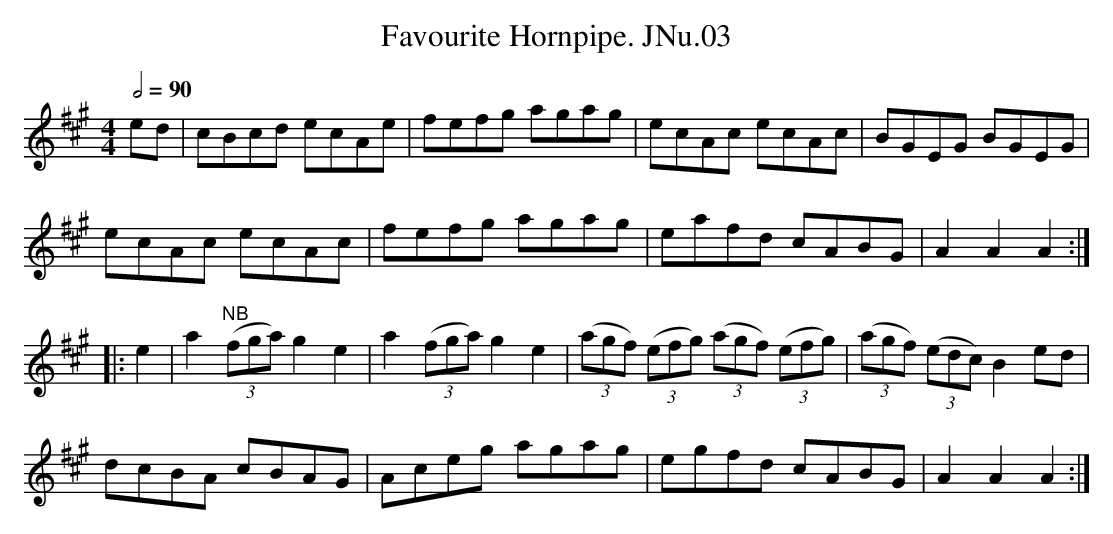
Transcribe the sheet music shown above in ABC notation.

X:1
T:Favourite Hornpipe. JNu.03
M:4/4
L:1/8
Q:1/2=90
K:A
ed|cBcd ecAe|fefg agag|ecAc ecAc|BGEG BGEG|
ecAc ecAc|fefg agag|eafd cABG|A2A2A2:|
|:e2|a2 "NB" ((3fga) g2e2|a2 ((3fga) g2e2|\
((3agf) ((3efg) ((3agf) ((3efg) | ((3agf) ((3edc) B2ed|
dcBA cBAG|Aceg agag|egfd cABG|A2A2A2:|
